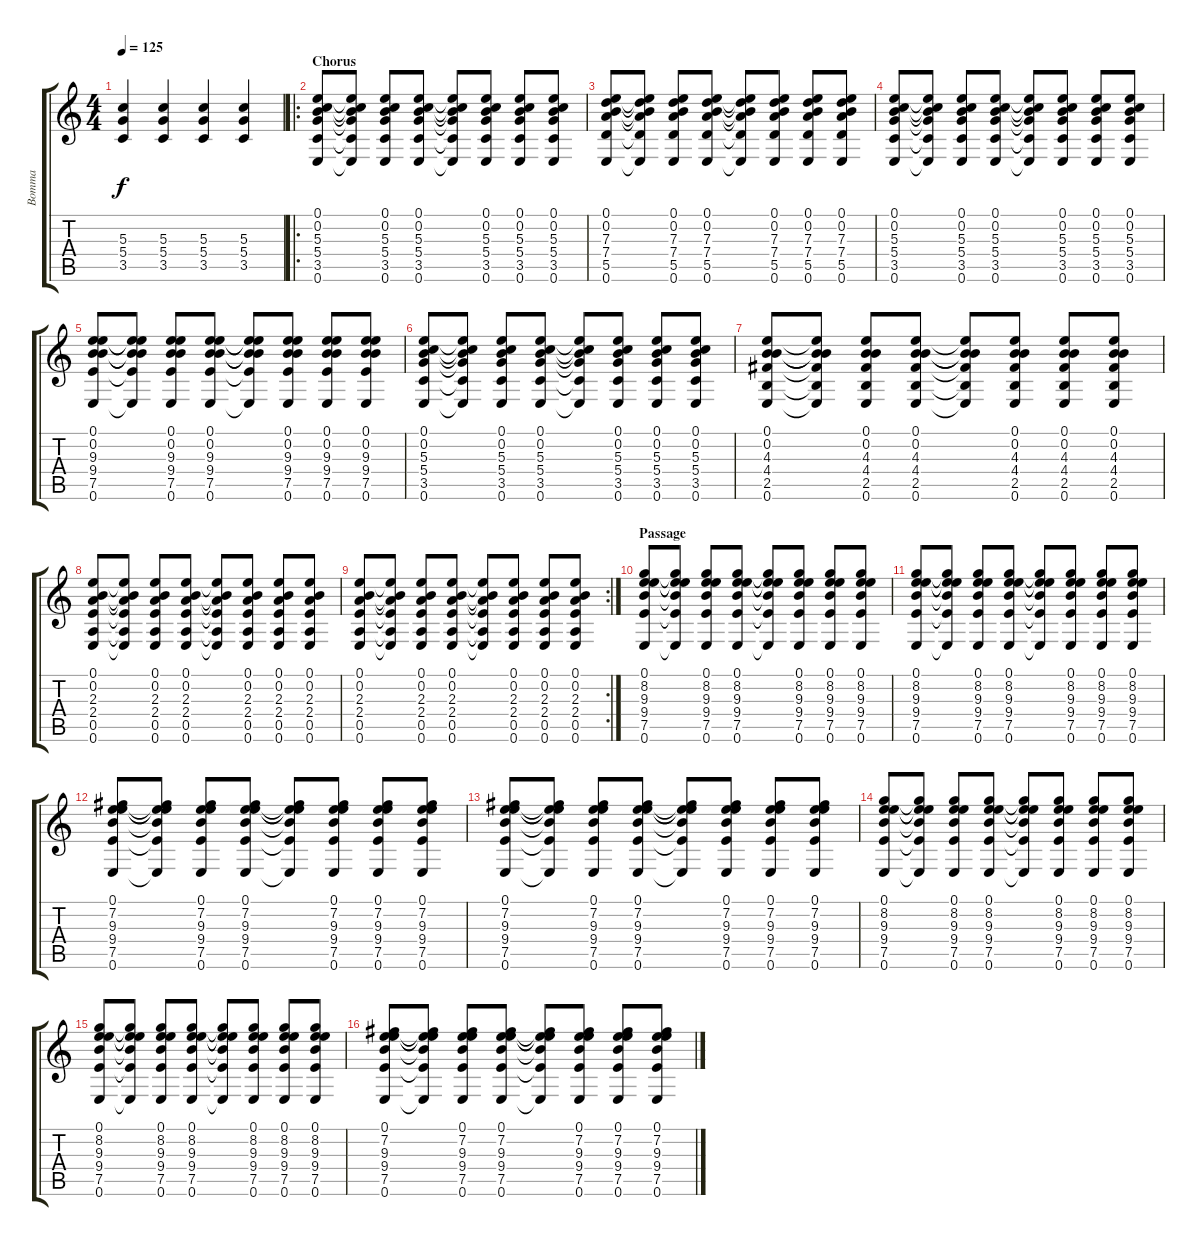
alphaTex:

\track ("Bomma" "Bomma") {instrument acousticguitarsteel}
\staff {score tabs}
\tuning (E4 B3 G3 D3 A2 E2) {hide}
\ts (4 4)
\tempo 125
\clef g2
\ks c
(5.3 5.4 3.5).4{dy f} (5.3 5.4 3.5).4 (5.3 5.4 3.5).4 (5.3 5.4 3.5).4 |
\ro
\section ("" "Chorus")
(0.1 0.2 5.3 5.4 3.5 0.6).8 (0.1{t} 0.2{t} 5.3{t} 5.4{t} 3.5{t} 0.6{t}).8 (0.1 0.2 5.3 5.4 3.5 0.6).8 (0.1 0.2 5.3 5.4 3.5 0.6).8 (0.1{t} 0.2{t} 5.3{t} 5.4{t} 3.5{t} 0.6{t}).8 (0.1 0.2 5.3 5.4 3.5 0.6).8 (0.1 0.2 5.3 5.4 3.5 0.6).8 (0.1 0.2 5.3 5.4 3.5 0.6).8 |
(0.1 0.2 7.3 7.4 5.5 0.6).8 (0.1{t} 0.2{t} 7.3{t} 7.4{t} 5.5{t} 0.6{t}).8 (0.1 0.2 7.3 7.4 5.5 0.6).8 (0.1 0.2 7.3 7.4 5.5 0.6).8 (0.1{t} 0.2{t} 7.3{t} 7.4{t} 5.5{t} 0.6{t}).8 (0.1 0.2 7.3 7.4 5.5 0.6).8 (0.1 0.2 7.3 7.4 5.5 0.6).8 (0.1 0.2 7.3 7.4 5.5 0.6).8 |
(0.1 0.2 5.3 5.4 3.5 0.6).8 (0.1{t} 0.2{t} 5.3{t} 5.4{t} 3.5{t} 0.6{t}).8 (0.1 0.2 5.3 5.4 3.5 0.6).8 (0.1 0.2 5.3 5.4 3.5 0.6).8 (0.1{t} 0.2{t} 5.3{t} 5.4{t} 3.5{t} 0.6{t}).8 (0.1 0.2 5.3 5.4 3.5 0.6).8 (0.1 0.2 5.3 5.4 3.5 0.6).8 (0.1 0.2 5.3 5.4 3.5 0.6).8 |
(0.1 0.2 9.3 9.4 7.5 0.6).8 (0.1{t} 0.2{t} 9.3{t} 9.4{t} 7.5{t} 0.6{t}).8 (0.1 0.2 9.3 9.4 7.5 0.6).8 (0.1 0.2 9.3 9.4 7.5 0.6).8 (0.1{t} 0.2{t} 9.3{t} 9.4{t} 7.5{t} 0.6{t}).8 (0.1 0.2 9.3 9.4 7.5 0.6).8 (0.1 0.2 9.3 9.4 7.5 0.6).8 (0.1 0.2 9.3 9.4 7.5 0.6).8 |
(0.1 0.2 5.3 5.4 3.5 0.6).8 (0.1{t} 0.2{t} 5.3{t} 5.4{t} 3.5{t} 0.6{t}).8 (0.1 0.2 5.3 5.4 3.5 0.6).8 (0.1 0.2 5.3 5.4 3.5 0.6).8 (0.1{t} 0.2{t} 5.3{t} 5.4{t} 3.5{t} 0.6{t}).8 (0.1 0.2 5.3 5.4 3.5 0.6).8 (0.1 0.2 5.3 5.4 3.5 0.6).8 (0.1 0.2 5.3 5.4 3.5 0.6).8 |
(0.1 0.2 4.3 4.4 2.5 0.6).8 (0.1{t} 0.2{t} 4.3{t} 4.4{t} 2.5{t} 0.6{t}).8 (0.1 0.2 4.3 4.4 2.5 0.6).8 (0.1 0.2 4.3 4.4 2.5 0.6).8 (0.1{t} 0.2{t} 4.3{t} 4.4{t} 2.5{t} 0.6{t}).8 (0.1 0.2 4.3 4.4 2.5 0.6).8 (0.1 0.2 4.3 4.4 2.5 0.6).8 (0.1 0.2 4.3 4.4 2.5 0.6).8 |
(0.1 0.2 2.3 2.4 0.5 0.6).8 (0.1{t} 0.2{t} 2.3{t} 2.4{t} 0.5{t} 0.6{t}).8 (0.1 0.2 2.3 2.4 0.5 0.6).8 (0.1 0.2 2.3 2.4 0.5 0.6).8 (0.1{t} 0.2{t} 2.3{t} 2.4{t} 0.5{t} 0.6{t}).8 (0.1 0.2 2.3 2.4 0.5 0.6).8 (0.1 0.2 2.3 2.4 0.5 0.6).8 (0.1 0.2 2.3 2.4 0.5 0.6).8 |
\rc 2
(0.1 0.2 2.3 2.4 0.5 0.6).8 (0.1{t} 0.2{t} 2.3{t} 2.4{t} 0.5{t} 0.6{t}).8 (0.1 0.2 2.3 2.4 0.5 0.6).8 (0.1 0.2 2.3 2.4 0.5 0.6).8 (0.1{t} 0.2{t} 2.3{t} 2.4{t} 0.5{t} 0.6{t}).8 (0.1 0.2 2.3 2.4 0.5 0.6).8 (0.1 0.2 2.3 2.4 0.5 0.6).8 (0.1 0.2 2.3 2.4 0.5 0.6).8 |
\section ("" "Passage")
(0.1 8.2 9.3 9.4 7.5 0.6).8 (0.1{t} 8.2{t} 9.3{t} 9.4{t} 7.5{t} 0.6{t}).8 (0.1 8.2 9.3 9.4 7.5 0.6).8 (0.1 8.2 9.3 9.4 7.5 0.6).8 (0.1{t} 8.2{t} 9.3{t} 9.4{t} 7.5{t} 0.6{t}).8 (0.1 8.2 9.3 9.4 7.5 0.6).8 (0.1 8.2 9.3 9.4 7.5 0.6).8 (0.1 8.2 9.3 9.4 7.5 0.6).8 |
(0.1 8.2 9.3 9.4 7.5 0.6).8 (0.1{t} 8.2{t} 9.3{t} 9.4{t} 7.5{t} 0.6{t}).8 (0.1 8.2 9.3 9.4 7.5 0.6).8 (0.1 8.2 9.3 9.4 7.5 0.6).8 (0.1{t} 8.2{t} 9.3{t} 9.4{t} 7.5{t} 0.6{t}).8 (0.1 8.2 9.3 9.4 7.5 0.6).8 (0.1 8.2 9.3 9.4 7.5 0.6).8 (0.1 8.2 9.3 9.4 7.5 0.6).8 |
(0.1 7.2 9.3 9.4 7.5 0.6).8 (0.1{t} 7.2{t} 9.3{t} 9.4{t} 7.5{t} 0.6{t}).8 (0.1 7.2 9.3 9.4 7.5 0.6).8 (0.1 7.2 9.3 9.4 7.5 0.6).8 (0.1{t} 7.2{t} 9.3{t} 9.4{t} 7.5{t} 0.6{t}).8 (0.1 7.2 9.3 9.4 7.5 0.6).8 (0.1 7.2 9.3 9.4 7.5 0.6).8 (0.1 7.2 9.3 9.4 7.5 0.6).8 |
(0.1 7.2 9.3 9.4 7.5 0.6).8 (0.1{t} 7.2{t} 9.3{t} 9.4{t} 7.5{t} 0.6{t}).8 (0.1 7.2 9.3 9.4 7.5 0.6).8 (0.1 7.2 9.3 9.4 7.5 0.6).8 (0.1{t} 7.2{t} 9.3{t} 9.4{t} 7.5{t} 0.6{t}).8 (0.1 7.2 9.3 9.4 7.5 0.6).8 (0.1 7.2 9.3 9.4 7.5 0.6).8 (0.1 7.2 9.3 9.4 7.5 0.6).8 |
(0.1 8.2 9.3 9.4 7.5 0.6).8 (0.1{t} 8.2{t} 9.3{t} 9.4{t} 7.5{t} 0.6{t}).8 (0.1 8.2 9.3 9.4 7.5 0.6).8 (0.1 8.2 9.3 9.4 7.5 0.6).8 (0.1{t} 8.2{t} 9.3{t} 9.4{t} 7.5{t} 0.6{t}).8 (0.1 8.2 9.3 9.4 7.5 0.6).8 (0.1 8.2 9.3 9.4 7.5 0.6).8 (0.1 8.2 9.3 9.4 7.5 0.6).8 |
(0.1 8.2 9.3 9.4 7.5 0.6).8 (0.1{t} 8.2{t} 9.3{t} 9.4{t} 7.5{t} 0.6{t}).8 (0.1 8.2 9.3 9.4 7.5 0.6).8 (0.1 8.2 9.3 9.4 7.5 0.6).8 (0.1{t} 8.2{t} 9.3{t} 9.4{t} 7.5{t} 0.6{t}).8 (0.1 8.2 9.3 9.4 7.5 0.6).8 (0.1 8.2 9.3 9.4 7.5 0.6).8 (0.1 8.2 9.3 9.4 7.5 0.6).8 |
(0.1 7.2 9.3 9.4 7.5 0.6).8 (0.1{t} 7.2{t} 9.3{t} 9.4{t} 7.5{t} 0.6{t}).8 (0.1 7.2 9.3 9.4 7.5 0.6).8 (0.1 7.2 9.3 9.4 7.5 0.6).8 (0.1{t} 7.2{t} 9.3{t} 9.4{t} 7.5{t} 0.6{t}).8 (0.1 7.2 9.3 9.4 7.5 0.6).8 (0.1 7.2 9.3 9.4 7.5 0.6).8 (0.1 7.2 9.3 9.4 7.5 0.6).8
